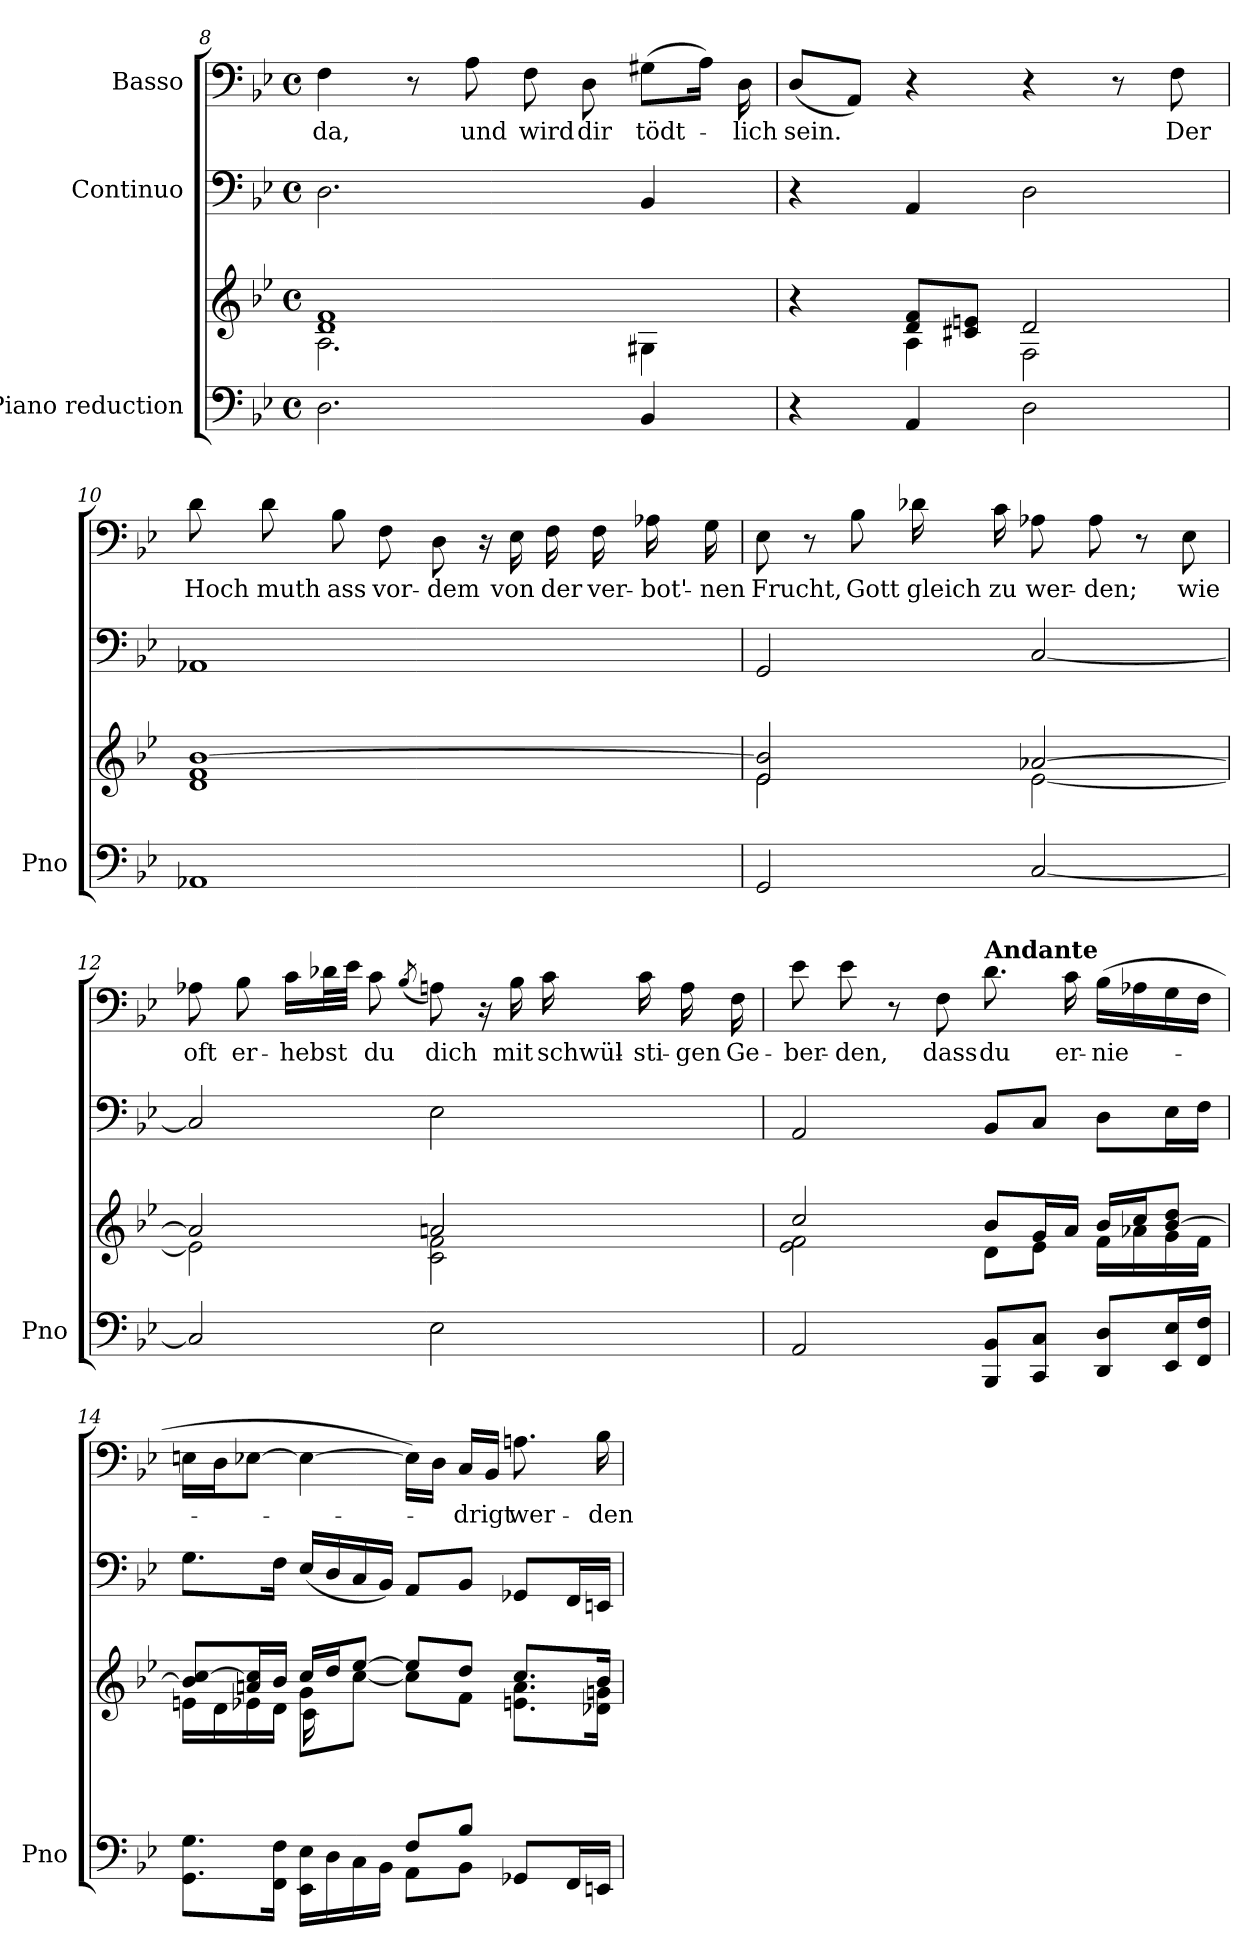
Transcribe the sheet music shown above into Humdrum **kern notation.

**kern	**kern	**kern	**kern	**text
*part3	*part3	*part2	*part1	*part1
*staff4	*staff3	*staff2	*staff1	*staff1
*I"Piano reduction	*	*I"Continuo	*I"Basso	*
*I'Pno	*	*	*	*
*clefF4	*clefG2	*clefF4	*clefF4	*
*k[b-e-]	*k[b-e-]	*k[b-e-]	*k[b-e-]	*
*M4/4	*M4/4	*M4/4	*M4/4	*
*met(c)	*met(c)	*met(c)	*met(c)	*
=8	=8	=8	=8	=8
*	*^	*	*	*
!	!	!	!	!	!LO:LY:b
2.D\	1d 1f	2.A\	2.D\	4F\	da,
.	.	.	.	8r	.
!	!	!	!	!	!LO:LY:b
.	.	.	.	8A\	und
!	!	!	!	!	!LO:LY:b
.	.	.	.	8F\	wird
!	!	!	!	!	!LO:LY:b
.	.	.	.	8D\	dir
!	!	!	!	!	!LO:LY:b
4BB-/	.	4G#X\	4BB-/	(8G#X\L	tödt-
.	.	.	.	16A\Jk)	.
!	!	!	!	!	!LO:LY:b
.	.	.	.	16D\	-lich
=9	=9	=9	=9	=9	=9
!	!	!	!	!	!LO:LY:b
4r	4r	4ryy	4r	(8D/L	sein.
.	.	.	.	8AA/J)	.
4AA/	8d/ 8f/L	4A\	4AA/	4r	.
.	8c#X/ 8en/J	.	.	.	.
2D\	2d/	2F\	2D\	4r	.
.	.	.	.	8r	.
!	!	!	!	!	!LO:LY:b
.	.	.	.	8F\	Der
!!LO:LB:g=z
=10	=10	=10	=10	=10	=10
!	!	!	!	!	!LO:LY:b
1AA-X	[1b-	1d 1f	1AA-X	8d\	Hoch
!	!	!	!	!	!LO:LY:b
.	.	.	.	8d\	muth
!	!	!	!	!	!LO:LY:b
.	.	.	.	8B-\	ass
!	!	!	!	!	!LO:LY:b
.	.	.	.	8F\	vor-
!	!	!	!	!	!LO:LY:b
.	.	.	.	8D\	-dem
.	.	.	.	16r	.
!	!	!	!	!	!LO:LY:b
.	.	.	.	16E-\	von
!	!	!	!	!	!LO:LY:b
.	.	.	.	16F\	der
!	!	!	!	!	!LO:LY:b
.	.	.	.	16F\	ver-
!	!	!	!	!	!LO:LY:b
.	.	.	.	16A-X\	-bot'-
!	!	!	!	!	!LO:LY:b
.	.	.	.	16G\	-nen
=11	=11	=11	=11	=11	=11
!	!	!	!	!	!LO:LY:b
2GG/	2e-/ 2b-/]	2e-\	2GG/	8E-\	Frucht,
.	.	.	.	8r	.
!	!	!	!	!	!LO:LY:b
.	.	.	.	8B-\	Gott
!	!	!	!	!	!LO:LY:b
.	.	.	.	16d-X\	gleich
!	!	!	!	!	!LO:LY:b
.	.	.	.	16c\	zu
!	!	!	!	!	!LO:LY:b
[2C/	[2a-X/	[2e-\	[2C/	8A-X\	wer-
!	!	!	!	!	!LO:LY:b
.	.	.	.	8A-\	-den;
.	.	.	.	8r	.
!	!	!	!	!	!LO:LY:b
.	.	.	.	8E-\	wie
=12	=12	=12	=12	=12	=12
!	!	!	!	!	!LO:LY:b
2C/]	2a-/]	2e-\]	2C/]	8A-X\	oft
!	!	!	!	!	!LO:LY:b
.	.	.	.	8B-\	er-
!	!	!	!	!	!LO:LY:b
.	.	.	.	16c\LL	-hebst
.	.	.	.	32d-X\L	.
.	.	.	.	32e-\JJJ	.
!	!	!	!	!	!LO:LY:b
.	.	.	.	8c\	du
.	.	.	.	(8qB-/	.
!	!	!	!	!	!LO:LY:b
2E-\	2an/	2c\ 2f\	2E-\	8An\)	dich
.	.	.	.	16r	.
!	!	!	!	!	!LO:LY:b
.	.	.	.	16B-\	mit
!	!	!	!	!	!LO:LY:b
.	.	.	.	16c\	schwül-
!	!	!	!	!	!LO:LY:b
.	.	.	.	16c\	-sti-
!	!	!	!	!	!LO:LY:b
.	.	.	.	16A\	-gen
!	!	!	!	!	!LO:LY:b
.	.	.	.	16F\	Ge-
=13	=13	=13	=13	=13	=13
!	!	!	!	!	!LO:LY:b
2AA/	2cc/	2e-\ 2f\	2AA/	8e-\	-ber-
!	!	!	!	!	!LO:LY:b
.	.	.	.	8e-\	-den,
.	.	.	.	8r	.
!	!	!	!	!	!LO:LY:b
.	.	.	.	8F\	dass
!	!	!	!	!LO:TX:a:B:t=Andante	!
!	!	!	!	!	!LO:LY:b
8BBB-/ 8BB-/L	8b-/L	8d\L	8BB-/L	8.d\	du
8CC/ 8C/J	16g/L	8e-\J	8C/J	.	.
!	!	!	!	!	!LO:LY:b
.	16a/JJ	.	.	16c\	er-
!	!	!	!	!	!LO:LY:b
8DD/ 8D/L	16b-/LL	16f\LL	8D\L	(16B-\LL	-nie-
.	16cc/J	16a-X\	.	16A-X\	.
16EE-/ 16E-/L	[8b-/ 8dd/J	16g\	16E-\L	16G\	.
16FF/ 16F/JJ	.	16f\JJ	16F\JJ	16F\JJ	.
!!LO:LB:g=z
=14	=14	=14	=14	=14	=14
*^	*	*^	*	*	*
4ryy	8.GG\ 8.G\L	8b-/] [8cc/L	16en\LL	4ryy	8.G\L	16En\LL	.
.	.	.	16d\	.	.	16D\J	.
.	.	16an/ 16cc/]L	16e-X\	.	.	[8E-X\J	.
.	16FF\ 16F\Jk	16b-/JJ	16d\JJ	.	16F\Jk	.	.
16ryy	16EE-\ 16E-\LL	16cc/LL	8g\L	16c\LL	(16E-/LL	4E-\_	.
16B-/	16D\	16dd/J	.	2ryy	16D/	.	.
16A/	16C\	[8ee-/J	[8cc\J	.	16C/	.	.
16G/JJ	16BB-\JJ	.	.	.	16BB-/JJ)	.	.
8F/L	8AA\L	8ee-/L]	8cc\L]	.	8AA/L	16E-\LL])	.
.	.	.	.	.	.	16D\JJ	.
!	!	!	!	!	!	!	!LO:LY:b
8B-/J	8BB-\J	8dd/J	8f\J	.	8BB-/J	16C/LL	-drigt
.	.	.	.	.	.	16BB-/JJ	.
!	!	!	!	!	!	!	!LO:LY:b
4ryy	8GG-X/L	8.cc/L	8.en\ 8.a\L	.	8GG-X/L	8.An\	wer-
.	.	.	.	8.ryy	.	.	.
.	16FF/L	.	.	.	16FF/L	.	.
!	!	!	!	!	!	!	!LO:LY:b
.	16EEn/JJ	16b-/Jk	16d-X\ 16gn\Jk	.	16EEn/JJ	16B-\	-den
*v	*v	*	*	*	*	*	*
*	*v	*v	*v	*	*	*
=	=	=	=	=
*-	*-	*-	*-	*-
